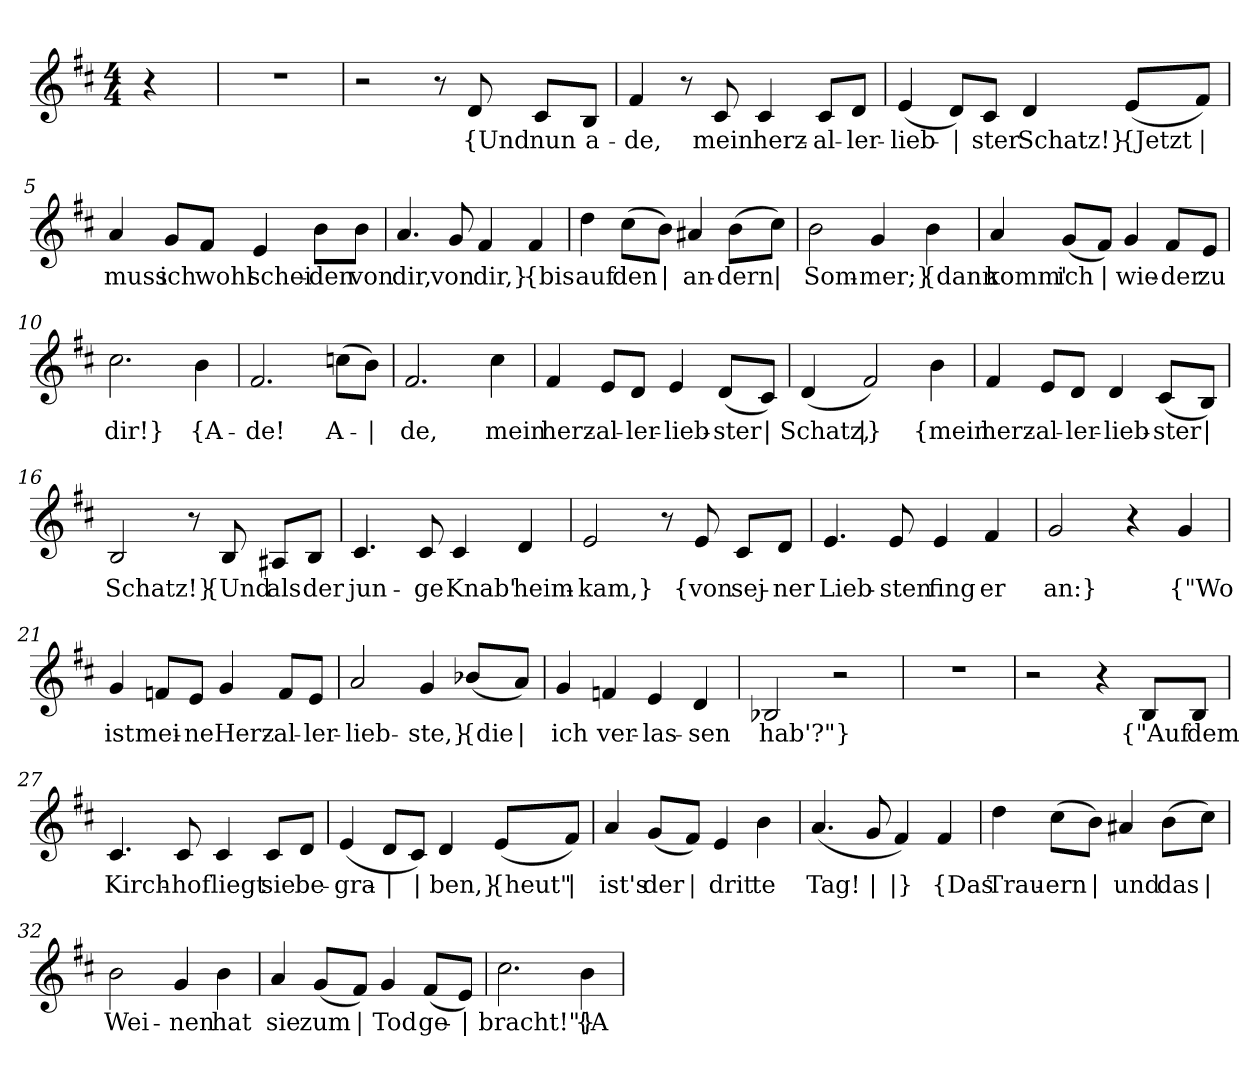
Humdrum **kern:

**kern	**text
*part1	*part1
*staff1	*staff1
*clefG2	*
*k[f#c#]	*
*M4/4	*
=	=
4r	.
*MM80	*
=1	=1
1r	.
=2	=2
2r	.
8r	.
8d	{Und
8c#/L	nun
8B/J	a-
=3	=3
4f#	-de,
8r	.
8c#	mein
4c#	herz-
8c#/L	-al-
8d/J	-ler-
=4	=4
(4e	-lieb-
8d/L)	|
8c#/J	-ster
4d	Schatz!}
(8e/L	{Jetzt
8f#/J)	|
=5	=5
4a	muss
8g/L	ich
8f#/J	wohl
4e	schei-
8b\L	-den
8b\J	von
=6	=6
4.a	dir,
8g	von
4f#	dir,}
4f#	{bis
=7	=7
4dd	auf
(8cc#\L	den
8b\J)	|
4a#X	an-
(8b\L	-dern
8cc#\J)	|
=8	=8
2b	Som-
4g	-mer;}
4b	{dann
=9	=9
4a	komm'
(8g/L	ich
8f#/J)	|
4g	wie-
8f#/L	-der
8e/J	zu
=10	=10
2.cc#	dir!}
4b	{A-
=11	=11
2.f#	-de!
(8ccn\L	A-
8b\J)	|
=12	=12
2.f#	-de,
4cc#	mein
=13	=13
4f#	herz-
8e/L	-al-
8d/J	-ler-
4e	-lieb-
(8d/L	-ster
8c#/J)	|
=14	=14
(4d	Schatz,
2f#)	|}
4b	{mein
=15	=15
4f#	herz-
8e/L	-al-
8d/J	-ler-
4d	-lieb-
(8c#/L	-ster
8B/J)	|
=16	=16
2B	Schatz!}
8r	.
8B	{Und
8A#X/L	als
8B/J	der
=17	=17
4.c#	jun-
8c#	-ge
4c#	Knab'
4d	heim-
=18	=18
2e	-kam,}
8r	.
8e	{von
8c#/L	sej-
8d/J	-ner
=19	=19
4.e	Lieb-
8e	-sten
4e	fing
4f#	er
=20	=20
2g	an:}
4r	.
4g	{"Wo
=21	=21
4g	ist
8fn/L	mei-
8e/J	-ne
4g	Herz-
8f/L	-al-
8e/J	-ler-
=22	=22
2a	-lieb-
4g	-ste,}
(8b-X/L	{die
8a/J)	|
=23	=23
4g	ich
4fn	ver-
4e	-las-
4d	-sen
=24	=24
2B-X	hab'?"}
2r	.
=25	=25
1r	.
=26	=26
2r	.
4r	.
8B/L	{"Auf
8B/J	dem
=27	=27
4.c#	Kirch-
8c#	-hof
4c#	liegt
8c#/L	sie
8d/J	be-
=28	=28
(4e	-gra-
8d/L	|
8c#/J)	|
4d	-ben,}
(8e/L	{heut"
8f#/J)	|
=29	=29
4a	ist's
(8g/L	der
8f#/J)	|
4e	drit
4b	te
=30	=30
(4.a	Tag!
8g	|
4f#)	|}
4f#	{Das
=31	=31
4dd	Trau-
(8cc#\L	-ern
8b\J)	|
4a#X	und
(8b\L	das
8cc#\J)	|
=32	=32
2b	Wei-
4g	-nen
4b	hat
=33	=33
4a	sie
(8g/L	zum
8f#/J)	|
4g	Tod
(8f#/L	ge-
8e/J)	|
=34	=34
2.cc#	-bracht!"}
4b	{A-
=	=
*-	*-
